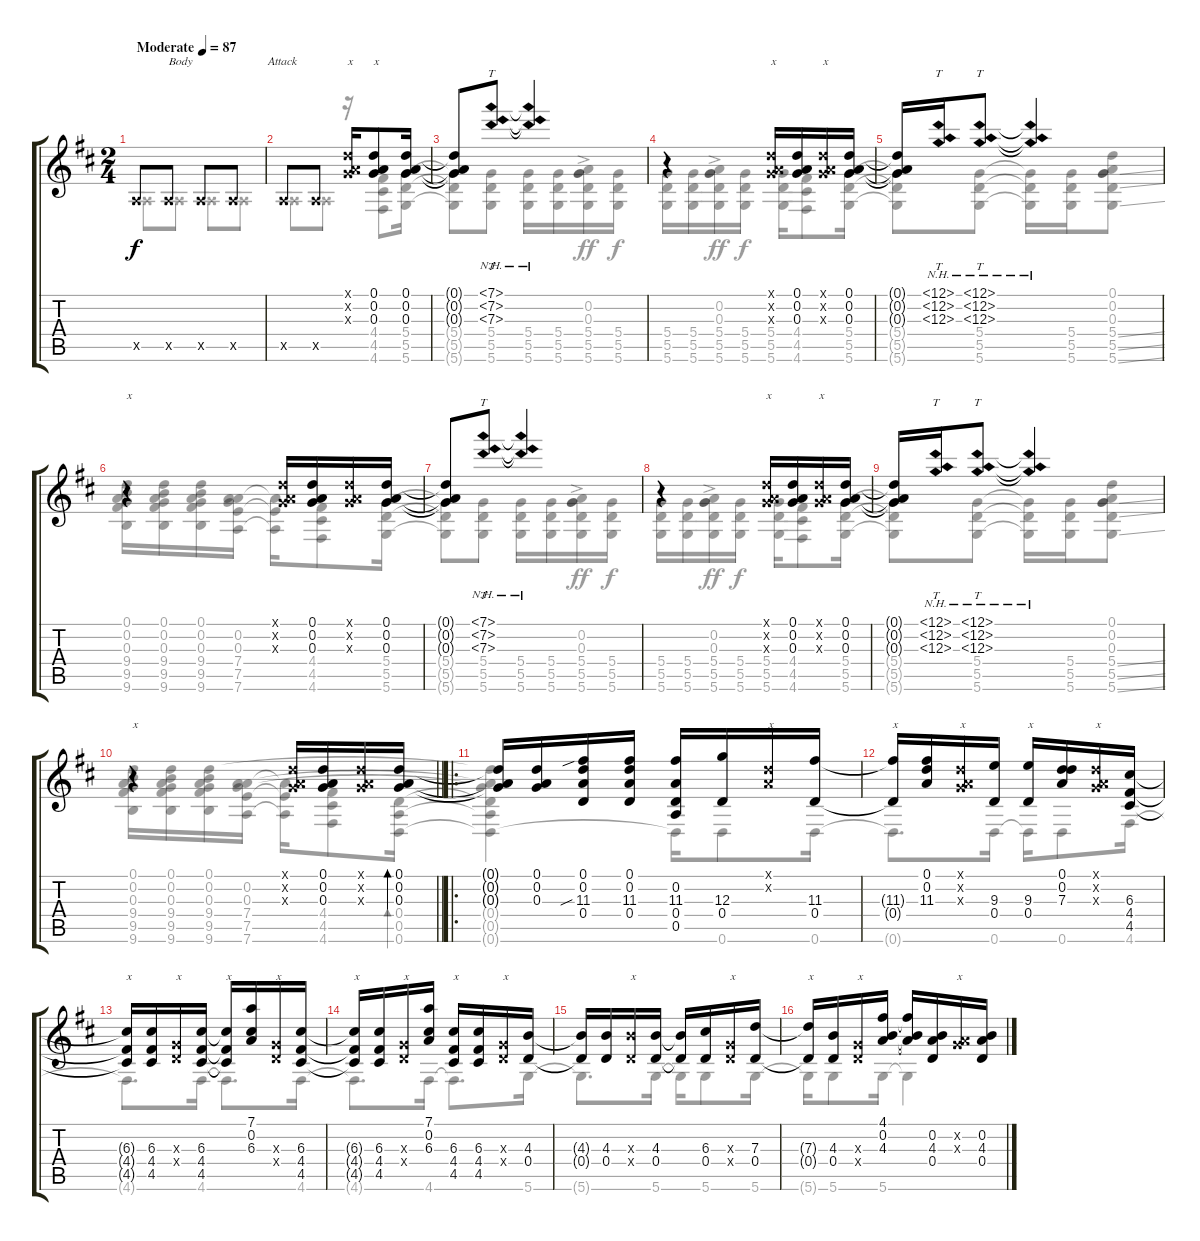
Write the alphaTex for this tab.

\track "" {instrument acousticguitarsteel}
\staff {score tabs}
\tuning (D4 A3 G3 D3 A2 D2) {hide}
\voice
\ts (2 4)
\tempo (87 "Moderate")
\clef g2
\ks d
0.5{x}.8{dy f instrument acousticguitarsteel} 0.5{x}.8{txt "Body                         Attack"} 0.5{x}.8 0.5{x}.8 |
0.5{x}.8 0.5{x}.8 (0.1{x} 0.2{x} 0.3{x}).16{txt "x"} (0.1 0.2 0.3).8{txt "x"} (0.1 0.2 0.3).16 |
(0.1{t} 0.2{t} 0.3{t}).8 (7.1{nh} 7.2{nh} 7.3{nh}).8{tt} (7.1{nh t} 7.2{nh t} 7.3{nh t}).4 |
r.4 (0.1{x} 0.2{x} 0.3{x}).16{txt "x"} (0.1 0.2 0.3).16 (0.1{x} 0.2{x} 0.3{x}).16{txt "x"} (0.1 0.2 0.3).16 |
(0.1{t} 0.2{t} 0.3{t}).16 (12.1{nh} 12.2{nh} 12.3{nh}).16{tt} (12.1{nh} 12.2{nh} 12.3{nh}).8{tt} (12.1{nh t} 12.2{nh t} 12.3{nh t}).4 |
r.4{txt "x"} (0.1{x} 0.2{x} 0.3{x}).16 (0.1 0.2 0.3).16 (0.1{x} 0.2{x} 0.3{x}).16 (0.1 0.2 0.3).16 |
(0.1{t} 0.2{t} 0.3{t}).8 (7.1{nh} 7.2{nh} 7.3{nh}).8{tt} (7.1{nh t} 7.2{nh t} 7.3{nh t}).4 |
r.4 (0.1{x} 0.2{x} 0.3{x}).16{txt "x"} (0.1 0.2 0.3).16 (0.1{x} 0.2{x} 0.3{x}).16{txt "x"} (0.1 0.2 0.3).16 |
(0.1{t} 0.2{t} 0.3{t}).16 (12.1{nh} 12.2{nh} 12.3{nh}).16{tt} (12.1{nh} 12.2{nh} 12.3{nh}).8{tt} (12.1{nh t} 12.2{nh t} 12.3{nh t}).4 |
\barLineRight lightlight
r.4{txt "x"} (0.1{x} 0.2{x} 0.3{x}).16 (0.1 0.2 0.3).16 (0.1{x} 0.2{x} 0.3{x}).16 (0.1 0.2 0.3).16{bd 60} |
\ro
(0.1{t} 0.2{t} 0.3{t}).16 (0.1 0.2 0.3).16 (0.1 0.2 11.3{sib} 0.4).16 (0.1 0.2 11.3 0.4).16 (0.2 11.3 0.4 0.5).16 (12.3 0.4).16 (0.1{x} 0.2{x}).16{txt "x"} (11.3 0.4).16 |
(11.3{t} 0.4{t}).16{txt "x"} (0.1 0.2 11.3).16 (0.1{x} 0.2{x} 0.3{x}).16{txt "x"} (9.3 0.4).16 (9.3 0.4).16{txt "x"} (0.1 0.2 7.3).16 (0.1{x} 0.2{x} 0.3{x}).16{txt "x"} (6.3 4.4 4.5).16 |
(6.3{t} 4.4{t} 4.5{t}).16{txt "x"} (6.3 4.4 4.5).16 (0.3{x} 0.4{x}).16{txt "x"} (6.3 4.4 4.5).16 (6.3{t} 4.4{t} 4.5{t}).16{txt "x"} (7.1 0.2 6.3).16 (0.3{x} 0.4{x}).16{txt "x"} (6.3 4.4 4.5).16 |
(6.3{t} 4.4{t} 4.5{t}).16{txt "x"} (6.3 4.4 4.5).16 (0.3{x} 0.4{x}).16{txt "x"} (7.1 0.2 6.3).16 (6.3 4.4 4.5).16{txt "x"} (6.3 4.4 4.5).16 (0.3{x} 0.4{x}).16{txt "x"} (4.3 0.4).16 |
(4.3{t} 0.4{t}).16 (4.3 0.4).16 (4.3{x} 0.4{x}).16{txt "x"} (4.3 0.4).16 (4.3{t} 0.4{t}).16 (6.3 0.4).16 (0.3{x} 0.4{x}).16{txt "x"} (7.3 0.4).16 |
(7.3{t} 0.4{t}).16{txt "x"} (4.3 0.4).16 (0.3{x} 0.4{x}).16{txt "x"} (4.1 0.2 4.3).16 (4.1{t} 0.2{t} 4.3{t}).16 (0.2 4.3 0.4).16 (0.2{x} 0.3{x}).16{txt "x"} (0.2 4.3 0.4).16
\voice
\clef g2
\ottava regular
\simile none
\ks d
0.5{x}.8{dy f} 0.5{x}.8 0.5{x}.8 0.5{x}.8 |
0.5{x}.8 0.5{x}.8 r.16 (4.4 4.5 4.6).8 (5.4 5.5 5.6).16 |
(5.4{t} 5.5{t} 5.6{t}).8 (5.4 5.5 5.6).8 (5.4 5.5 5.6).16 (5.4 5.5 5.6).16 (0.2{ac} 0.3{ac} 5.4{ac} 5.5{ac} 5.6{ac}).16{dy ff} (5.4 5.5 5.6).16{dy f} |
(5.4 5.5 5.6).16 (5.4 5.5 5.6).16 (0.2{ac} 0.3{ac} 5.4{ac} 5.5{ac} 5.6{ac}).16{dy ff} (5.4 5.5 5.6).16{dy f} (5.4 5.5 5.6).16 (4.4 4.5 4.6).8 (5.4 5.5 5.6).16 |
(5.4{t} 5.5{t} 5.6{t}).8 (5.4 5.5 5.6).8 (5.4{t} 5.5{t} 5.6{t}).16 (5.4 5.5 5.6).16 (0.1 0.2 0.3 5.4{ss} 5.5{ss} 5.6{ss}).8 |
(0.1 0.2 0.3 9.4 9.5 9.6).16 (0.1 0.2 0.3 9.4 9.5 9.6).16 (0.1 0.2 0.3 9.4 9.5 9.6).16 (0.2 0.3 7.4 7.5 7.6).16 (7.4{t} 7.5{t} 7.6{t}).16 (4.4 4.5 4.6).8 (5.4 5.5 5.6).16 |
(5.4{t} 5.5{t} 5.6{t}).8 (5.4 5.5 5.6).8 (5.4 5.5 5.6).16 (5.4 5.5 5.6).16 (0.2{ac} 0.3{ac} 5.4{ac} 5.5{ac} 5.6{ac}).16{dy ff} (5.4 5.5 5.6).16{dy f} |
(5.4 5.5 5.6).16 (5.4 5.5 5.6).16 (0.2{ac} 0.3{ac} 5.4{ac} 5.5{ac} 5.6{ac}).16{dy ff} (5.4 5.5 5.6).16{dy f} (5.4 5.5 5.6).16 (4.4 4.5 4.6).8 (5.4 5.5 5.6).16 |
(5.4{t} 5.5{t} 5.6{t}).8 (5.4 5.5 5.6).8 (5.4{t} 5.5{t} 5.6{t}).16 (5.4 5.5 5.6).16 (0.1 0.2 0.3 5.4{ss} 5.5{ss} 5.6{ss}).8 |
\barLineRight lightlight
(0.1 0.2 0.3 9.4 9.5 9.6).16 (0.1 0.2 0.3 9.4 9.5 9.6).16 (0.1 0.2 0.3 9.4 9.5 9.6).16 (0.2 0.3 7.4 7.5 7.6).16 (7.4{t} 7.5{t} 7.6{t}).16 (4.4 4.5 4.6).8 (0.4 0.5 0.6).16{bd 60} |
(0.1{t} 0.2{t} 0.3{t} 0.4{t} 0.5{t} 0.6{t}).4 0.6{t}.16 0.6.8 0.6.16 |
0.6{t}.8{d} 0.6.16 0.6{t}.16 0.6.8 4.6.16 |
4.6{t}.8{d} 4.6.16 4.6{t}.8{d} 4.6.16 |
4.6{t}.8{d} 4.6.16 4.6{t}.8{d} 5.6.16 |
5.6{t}.8{d} 5.6.16 5.6{t}.16 5.6.8 5.6.16 |
5.6{t}.16 5.6.8 5.6.16 5.6{t}.4
